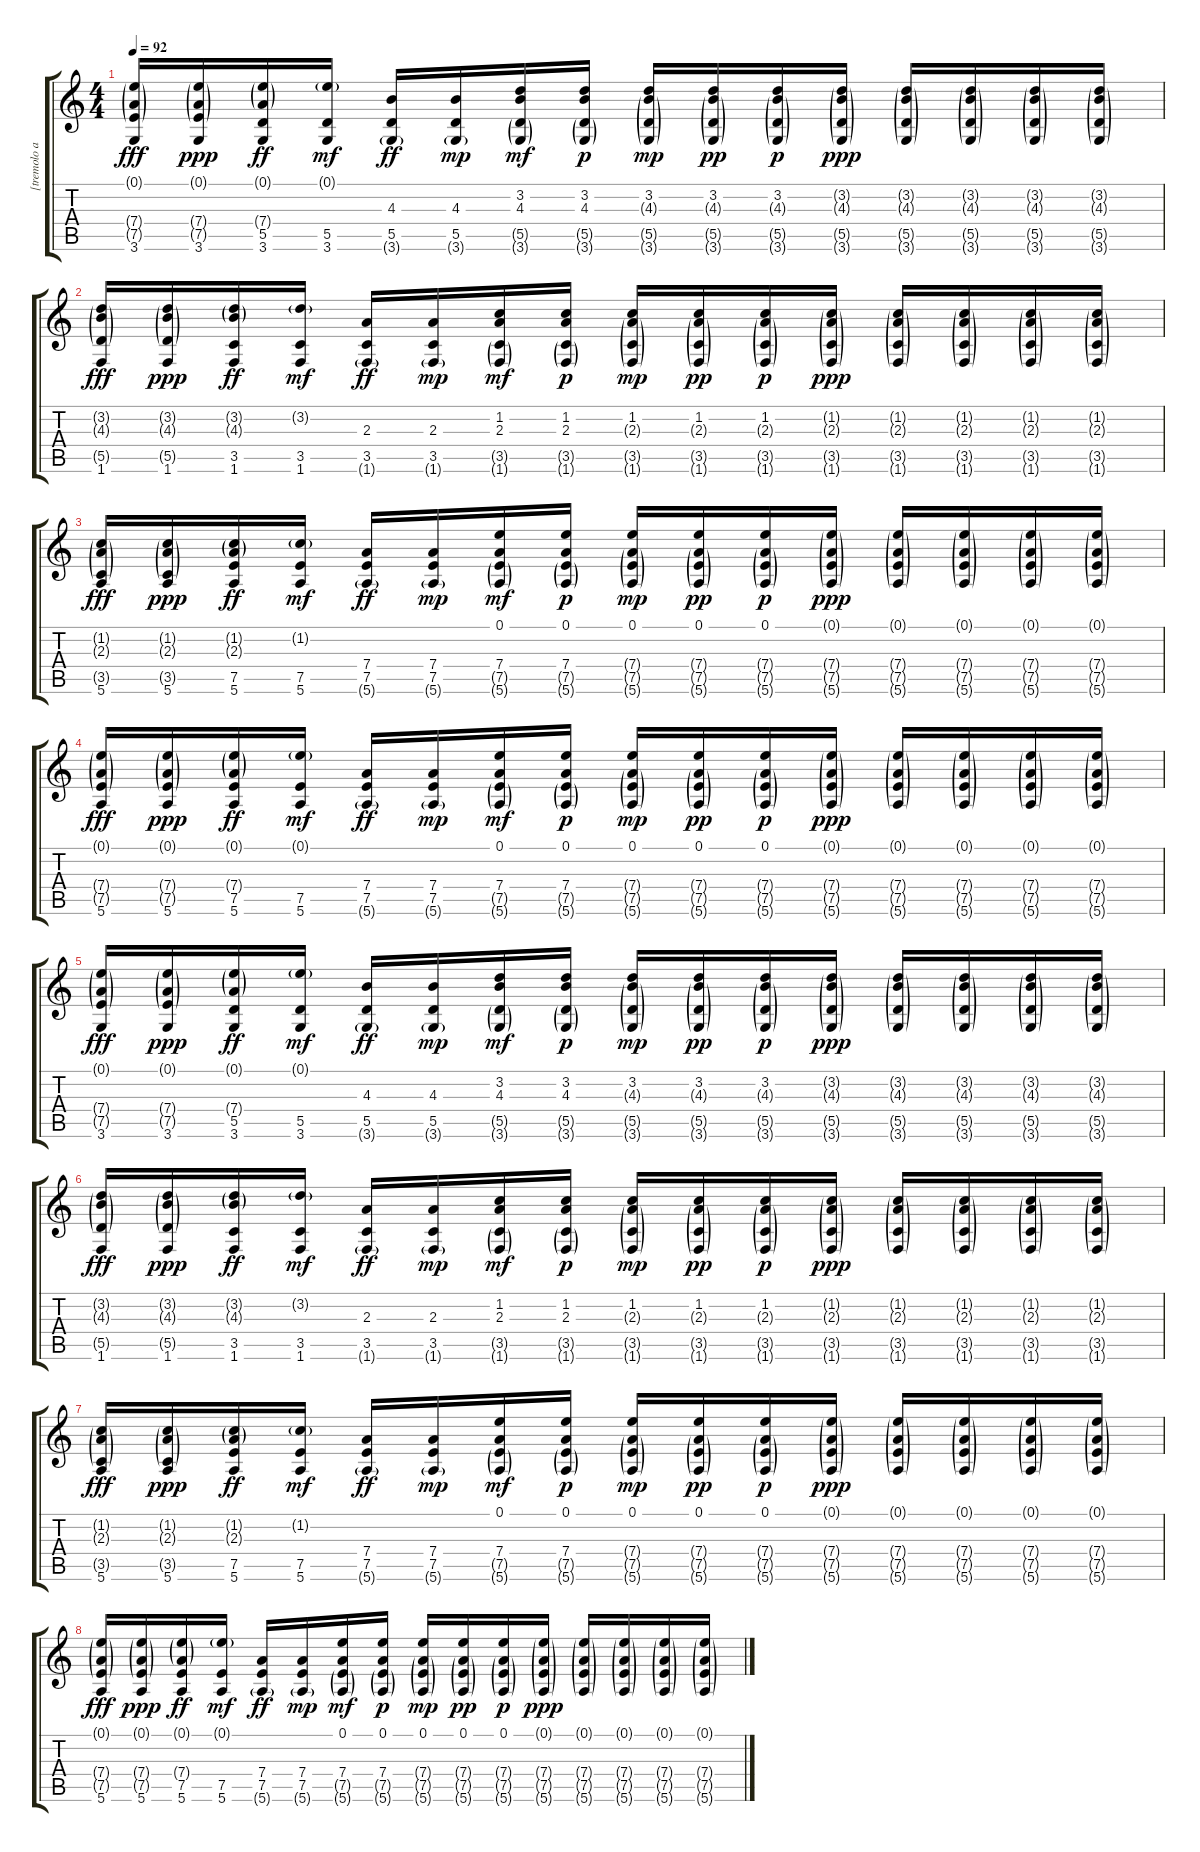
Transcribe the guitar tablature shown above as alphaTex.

\track ("[tremolo and effects]" "[tremolo a") {instrument electricguitarjazz}
\staff {score tabs}
\tuning (E4 B3 G3 D3 A2 E2) {hide}
\ts (4 4)
\tempo 92
\clef g2
\ks c
(0.1{g} 7.4{g} 7.5{g} 3.6).16{dy fff} (0.1{g} 7.4{g} 7.5{g} 3.6).16{dy ppp} (0.1{g} 7.4{g} 5.5 3.6).16{dy ff} (0.1{g} 5.5 3.6).16{dy mf} (4.3 5.5 3.6{g}).16{dy ff} (4.3 5.5 3.6{g}).16{dy mp} (3.2 4.3 5.5{g} 3.6{g}).16{dy mf} (3.2 4.3 5.5{g} 3.6{g}).16{dy p} (3.2 4.3{g} 5.5{g} 3.6{g}).16{dy mp} (3.2 4.3{g} 5.5{g} 3.6{g}).16{dy pp} (3.2 4.3{g} 5.5{g} 3.6{g}).16{dy p} (3.2{g} 4.3{g} 5.5{g} 3.6{g}).16{dy ppp} (3.2{g} 4.3{g} 5.5{g} 3.6{g}).16 (3.2{g} 4.3{g} 5.5{g} 3.6{g}).16 (3.2{g} 4.3{g} 5.5{g} 3.6{g}).16 (3.2{g} 4.3{g} 5.5{g} 3.6{g}).16 |
(3.2{g} 4.3{g} 5.5{g} 1.6).16{dy fff} (3.2{g} 4.3{g} 5.5{g} 1.6).16{dy ppp} (3.2{g} 4.3{g} 3.5 1.6).16{dy ff} (3.2{g} 3.5 1.6).16{dy mf} (2.3 3.5 1.6{g}).16{dy ff} (2.3 3.5 1.6{g}).16{dy mp} (1.2 2.3 3.5{g} 1.6{g}).16{dy mf} (1.2 2.3 3.5{g} 1.6{g}).16{dy p} (1.2 2.3{g} 3.5{g} 1.6{g}).16{dy mp} (1.2 2.3{g} 3.5{g} 1.6{g}).16{dy pp} (1.2 2.3{g} 3.5{g} 1.6{g}).16{dy p} (1.2{g} 2.3{g} 3.5{g} 1.6{g}).16{dy ppp} (1.2{g} 2.3{g} 3.5{g} 1.6{g}).16 (1.2{g} 2.3{g} 3.5{g} 1.6{g}).16 (1.2{g} 2.3{g} 3.5{g} 1.6{g}).16 (1.2{g} 2.3{g} 3.5{g} 1.6{g}).16 |
(1.2{g} 2.3{g} 3.5{g} 5.6).16{dy fff} (1.2{g} 2.3{g} 3.5{g} 5.6).16{dy ppp} (1.2{g} 2.3{g} 7.5 5.6).16{dy ff} (1.2{g} 7.5 5.6).16{dy mf} (7.4 7.5 5.6{g}).16{dy ff} (7.4 7.5 5.6{g}).16{dy mp} (0.1 7.4 7.5{g} 5.6{g}).16{dy mf} (0.1 7.4 7.5{g} 5.6{g}).16{dy p} (0.1 7.4{g} 7.5{g} 5.6{g}).16{dy mp} (0.1 7.4{g} 7.5{g} 5.6{g}).16{dy pp} (0.1 7.4{g} 7.5{g} 5.6{g}).16{dy p} (0.1{g} 7.4{g} 7.5{g} 5.6{g}).16{dy ppp} (0.1{g} 7.4{g} 7.5{g} 5.6{g}).16 (0.1{g} 7.4{g} 7.5{g} 5.6{g}).16 (0.1{g} 7.4{g} 7.5{g} 5.6{g}).16 (0.1{g} 7.4{g} 7.5{g} 5.6{g}).16 |
(0.1{g} 7.4{g} 7.5{g} 5.6).16{dy fff} (0.1{g} 7.4{g} 7.5{g} 5.6).16{dy ppp} (0.1{g} 7.4{g} 7.5 5.6).16{dy ff} (0.1{g} 7.5 5.6).16{dy mf} (7.4 7.5 5.6{g}).16{dy ff} (7.4 7.5 5.6{g}).16{dy mp} (0.1 7.4 7.5{g} 5.6{g}).16{dy mf} (0.1 7.4 7.5{g} 5.6{g}).16{dy p} (0.1 7.4{g} 7.5{g} 5.6{g}).16{dy mp} (0.1 7.4{g} 7.5{g} 5.6{g}).16{dy pp} (0.1 7.4{g} 7.5{g} 5.6{g}).16{dy p} (0.1{g} 7.4{g} 7.5{g} 5.6{g}).16{dy ppp} (0.1{g} 7.4{g} 7.5{g} 5.6{g}).16 (0.1{g} 7.4{g} 7.5{g} 5.6{g}).16 (0.1{g} 7.4{g} 7.5{g} 5.6{g}).16 (0.1{g} 7.4{g} 7.5{g} 5.6{g}).16 |
(0.1{g} 7.4{g} 7.5{g} 3.6).16{dy fff} (0.1{g} 7.4{g} 7.5{g} 3.6).16{dy ppp} (0.1{g} 7.4{g} 5.5 3.6).16{dy ff} (0.1{g} 5.5 3.6).16{dy mf} (4.3 5.5 3.6{g}).16{dy ff} (4.3 5.5 3.6{g}).16{dy mp} (3.2 4.3 5.5{g} 3.6{g}).16{dy mf} (3.2 4.3 5.5{g} 3.6{g}).16{dy p} (3.2 4.3{g} 5.5{g} 3.6{g}).16{dy mp} (3.2 4.3{g} 5.5{g} 3.6{g}).16{dy pp} (3.2 4.3{g} 5.5{g} 3.6{g}).16{dy p} (3.2{g} 4.3{g} 5.5{g} 3.6{g}).16{dy ppp} (3.2{g} 4.3{g} 5.5{g} 3.6{g}).16 (3.2{g} 4.3{g} 5.5{g} 3.6{g}).16 (3.2{g} 4.3{g} 5.5{g} 3.6{g}).16 (3.2{g} 4.3{g} 5.5{g} 3.6{g}).16 |
(3.2{g} 4.3{g} 5.5{g} 1.6).16{dy fff} (3.2{g} 4.3{g} 5.5{g} 1.6).16{dy ppp} (3.2{g} 4.3{g} 3.5 1.6).16{dy ff} (3.2{g} 3.5 1.6).16{dy mf} (2.3 3.5 1.6{g}).16{dy ff} (2.3 3.5 1.6{g}).16{dy mp} (1.2 2.3 3.5{g} 1.6{g}).16{dy mf} (1.2 2.3 3.5{g} 1.6{g}).16{dy p} (1.2 2.3{g} 3.5{g} 1.6{g}).16{dy mp} (1.2 2.3{g} 3.5{g} 1.6{g}).16{dy pp} (1.2 2.3{g} 3.5{g} 1.6{g}).16{dy p} (1.2{g} 2.3{g} 3.5{g} 1.6{g}).16{dy ppp} (1.2{g} 2.3{g} 3.5{g} 1.6{g}).16 (1.2{g} 2.3{g} 3.5{g} 1.6{g}).16 (1.2{g} 2.3{g} 3.5{g} 1.6{g}).16 (1.2{g} 2.3{g} 3.5{g} 1.6{g}).16 |
(1.2{g} 2.3{g} 3.5{g} 5.6).16{dy fff} (1.2{g} 2.3{g} 3.5{g} 5.6).16{dy ppp} (1.2{g} 2.3{g} 7.5 5.6).16{dy ff} (1.2{g} 7.5 5.6).16{dy mf} (7.4 7.5 5.6{g}).16{dy ff} (7.4 7.5 5.6{g}).16{dy mp} (0.1 7.4 7.5{g} 5.6{g}).16{dy mf} (0.1 7.4 7.5{g} 5.6{g}).16{dy p} (0.1 7.4{g} 7.5{g} 5.6{g}).16{dy mp} (0.1 7.4{g} 7.5{g} 5.6{g}).16{dy pp} (0.1 7.4{g} 7.5{g} 5.6{g}).16{dy p} (0.1{g} 7.4{g} 7.5{g} 5.6{g}).16{dy ppp} (0.1{g} 7.4{g} 7.5{g} 5.6{g}).16 (0.1{g} 7.4{g} 7.5{g} 5.6{g}).16 (0.1{g} 7.4{g} 7.5{g} 5.6{g}).16 (0.1{g} 7.4{g} 7.5{g} 5.6{g}).16 |
(0.1{g} 7.4{g} 7.5{g} 5.6).16{dy fff} (0.1{g} 7.4{g} 7.5{g} 5.6).16{dy ppp} (0.1{g} 7.4{g} 7.5 5.6).16{dy ff} (0.1{g} 7.5 5.6).16{dy mf} (7.4 7.5 5.6{g}).16{dy ff} (7.4 7.5 5.6{g}).16{dy mp} (0.1 7.4 7.5{g} 5.6{g}).16{dy mf} (0.1 7.4 7.5{g} 5.6{g}).16{dy p} (0.1 7.4{g} 7.5{g} 5.6{g}).16{dy mp} (0.1 7.4{g} 7.5{g} 5.6{g}).16{dy pp} (0.1 7.4{g} 7.5{g} 5.6{g}).16{dy p} (0.1{g} 7.4{g} 7.5{g} 5.6{g}).16{dy ppp} (0.1{g} 7.4{g} 7.5{g} 5.6{g}).16 (0.1{g} 7.4{g} 7.5{g} 5.6{g}).16 (0.1{g} 7.4{g} 7.5{g} 5.6{g}).16 (0.1{g} 7.4{g} 7.5{g} 5.6{g}).16
